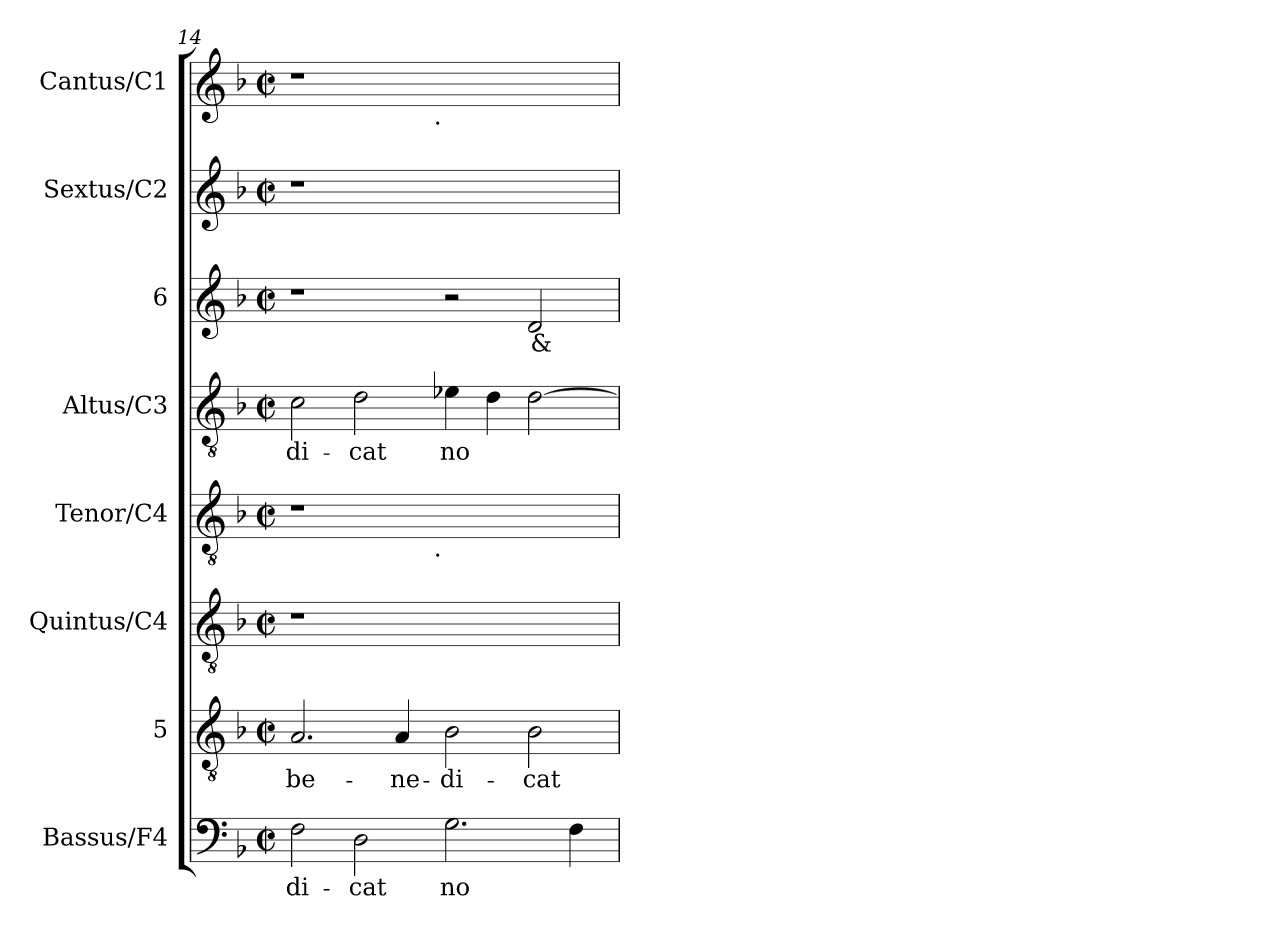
**kern	**text	**kern	**text	**kern	**kern	**kern	**text	**kern	**text	**kern	**kern
*part8	*part8	*part7	*part7	*part6	*part5	*part4	*part4	*part3	*part3	*part2	*part1
*staff8	*staff8	*staff7	*staff7	*staff6	*staff5	*staff4	*staff4	*staff3	*staff3	*staff2	*staff1
*I"Bassus/F4	*	*I"5	*	*I"Quintus/C4	*I"Tenor/C4	*I"Altus/C3	*	*I"6	*	*I"Sextus/C2	*I"Cantus/C1
*I'B	*	*	*	*	*I'T	*I'A	*	*	*	*	*I'C
*clefF4	*	*clefGv2	*	*clefGv2	*clefGv2	*clefGv2	*	*clefG2	*	*clefG2	*clefG2
*k[b-]	*	*k[b-]	*	*k[b-]	*k[b-]	*k[b-]	*	*k[b-]	*	*k[b-]	*k[b-]
*F:	*	*F:	*	*F:	*F:	*F:	*	*F:	*	*F:	*F:
*M2/2	*	*M2/2	*	*M2/2	*M2/2	*M2/2	*	*M2/2	*	*M2/2	*M2/2
*met(c|)	*	*met(c|)	*	*met(c|)	*met(c|)	*met(c|)	*	*met(c|)	*	*met(c|)	*met(c|)
=14	=14	=14	=14	=14	=14	=14	=14	=14	=14	=14	=14
!	!LO:LY:b:cj	!	!LO:LY:b:cj	!	!	!	!LO:LY:b:cj	!	!	!	!
*	*	*	*	*	*^	*	*	*	*	*	*^
2F\	-di-	2.A/	be-	1r	1r	2ryy	2c\	-di-	1r	.	1r	1r	2ryy
!	!LO:LY:b:cj	!	!	!	!	!	!	!LO:LY:b:cj	!	!	!	!	!
2D\	-cat	.	.	.	.	4...ryy	2d\	-cat	.	.	.	.	4...ryy
!	!	!	!LO:LY:b:cj	!	!	!	!	!	!	!	!	!	!
.	.	4A/	-ne-	.	.	.	.	.	.	.	.	.	.
!	!	!	!	!	!	!	!	!	!	!	!	!	!LO:TX:b:t=.
!	!	!	!	!	!	!LO:TX:b:t=.	!	!	!	!	!	!	!
.	.	.	.	.	.	1ryy	.	.	.	.	.	.	1ryy
!	!LO:LY:b:cj	!	!LO:LY:b:cj	!	!	!	!	!LO:LY:b:cj	!	!	!	!	!
2.G\	no-	2B-\	-di-	1ryy	1ryy	.	4e-X\	no-	2r	.	1ryy	1ryy	.
!	!	!	!	!	!	!	!	!LO:LY:b:cj	!	!	!	!	!
.	.	.	.	.	.	.	4d\	--	.	.	.	.	.
!	!	!	!LO:LY:b:cj	!	!	!	!	!LO:LY:b:cj	!	!LO:LY:b:cj	!	!	!
.	.	2B-\	-cat	.	.	.	[>2d\	--	2d/	&	.	.	.
!	!LO:LY:b:cj	!	!	!	!	!	!	!	!	!	!	!	!
4F\	--	.	.	.	.	.	.	.	.	.	.	.	.
.	.	.	.	.	.	32ryy	.	.	.	.	.	.	32ryy
*	*	*	*	*	*v	*v	*	*	*	*	*	*v	*v
=	=	=	=	=	=	=	=	=	=	=	=
*-	*-	*-	*-	*-	*-	*-	*-	*-	*-	*-	*-
